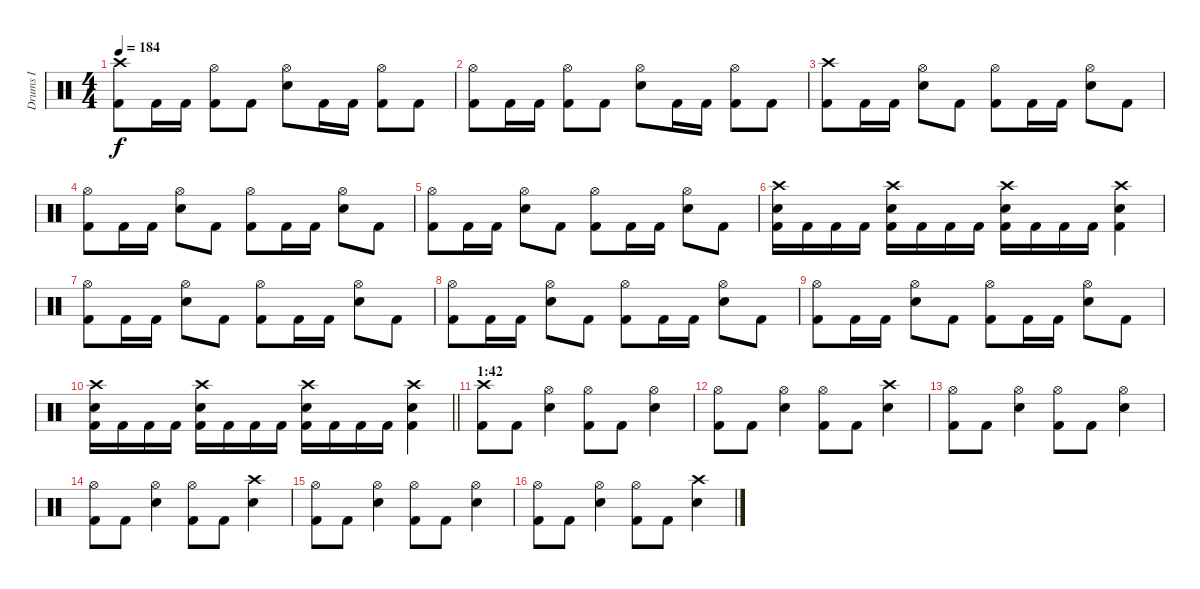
\track ("Drums I" "Drums I") {instrument percussion}
\staff {score}
\articulation defaults
\ts (4 4)
\tempo 184
\clef neutral
\ks aminor
("Crash high (hit)" "Kick (hit) 2").8{dy f} "Kick (hit) 2".16 "Kick (hit) 2".16 ("Hi-Hat (open)" "Kick (hit) 2").8 "Kick (hit) 2".8 ("Hi-Hat (open)" "Snare (hit) 2").8 "Kick (hit) 2".16 "Kick (hit) 2".16 ("Hi-Hat (open)" "Kick (hit) 2").8 "Kick (hit) 2".8 |
("Hi-Hat (open)" "Kick (hit) 2").8 "Kick (hit) 2".16 "Kick (hit) 2".16 ("Hi-Hat (open)" "Kick (hit) 2").8 "Kick (hit) 2".8 ("Hi-Hat (open)" "Snare (hit) 2").8 "Kick (hit) 2".16 "Kick (hit) 2".16 ("Hi-Hat (open)" "Kick (hit) 2").8 "Kick (hit) 2".8 |
("Crash high (hit)" "Kick (hit) 2").8 "Kick (hit) 2".16 "Kick (hit) 2".16 ("Hi-Hat (open)" "Snare (hit) 2").8 "Kick (hit) 2".8 ("Hi-Hat (open)" "Kick (hit) 2").8 "Kick (hit) 2".16 "Kick (hit) 2".16 ("Hi-Hat (open)" "Snare (hit) 2").8 "Kick (hit) 2".8 |
("Hi-Hat (open)" "Kick (hit) 2").8 "Kick (hit) 2".16 "Kick (hit) 2".16 ("Hi-Hat (open)" "Snare (hit) 2").8 "Kick (hit) 2".8 ("Hi-Hat (open)" "Kick (hit) 2").8 "Kick (hit) 2".16 "Kick (hit) 2".16 ("Hi-Hat (open)" "Snare (hit) 2").8 "Kick (hit) 2".8 |
("Hi-Hat (open)" "Kick (hit) 2").8 "Kick (hit) 2".16 "Kick (hit) 2".16 ("Hi-Hat (open)" "Snare (hit) 2").8 "Kick (hit) 2".8 ("Hi-Hat (open)" "Kick (hit) 2").8 "Kick (hit) 2".16 "Kick (hit) 2".16 ("Hi-Hat (open)" "Snare (hit) 2").8 "Kick (hit) 2".8 |
("Crash high (hit)" "Snare (hit) 2" "Kick (hit) 2").16 "Kick (hit) 2".16 "Kick (hit) 2".16 "Kick (hit) 2".16 ("Crash high (hit)" "Snare (hit) 2" "Kick (hit) 2").16 "Kick (hit) 2".16 "Kick (hit) 2".16 "Kick (hit) 2".16 ("Crash high (hit)" "Snare (hit) 2" "Kick (hit) 2").16 "Kick (hit) 2".16 "Kick (hit) 2".16 "Kick (hit) 2".16 ("Crash high (hit)" "Snare (hit) 2" "Kick (hit) 2").4 |
("Hi-Hat (open)" "Kick (hit) 2").8 "Kick (hit) 2".16 "Kick (hit) 2".16 ("Hi-Hat (open)" "Snare (hit) 2").8 "Kick (hit) 2".8 ("Hi-Hat (open)" "Kick (hit) 2").8 "Kick (hit) 2".16 "Kick (hit) 2".16 ("Hi-Hat (open)" "Snare (hit) 2").8 "Kick (hit) 2".8 |
("Hi-Hat (open)" "Kick (hit) 2").8 "Kick (hit) 2".16 "Kick (hit) 2".16 ("Hi-Hat (open)" "Snare (hit) 2").8 "Kick (hit) 2".8 ("Hi-Hat (open)" "Kick (hit) 2").8 "Kick (hit) 2".16 "Kick (hit) 2".16 ("Hi-Hat (open)" "Snare (hit) 2").8 "Kick (hit) 2".8 |
("Hi-Hat (open)" "Kick (hit) 2").8 "Kick (hit) 2".16 "Kick (hit) 2".16 ("Hi-Hat (open)" "Snare (hit) 2").8 "Kick (hit) 2".8 ("Hi-Hat (open)" "Kick (hit) 2").8 "Kick (hit) 2".16 "Kick (hit) 2".16 ("Hi-Hat (open)" "Snare (hit) 2").8 "Kick (hit) 2".8 |
\barLineRight lightlight
("Crash high (hit)" "Snare (hit) 2" "Kick (hit) 2").16 "Kick (hit) 2".16 "Kick (hit) 2".16 "Kick (hit) 2".16 ("Crash high (hit)" "Snare (hit) 2" "Kick (hit) 2").16 "Kick (hit) 2".16 "Kick (hit) 2".16 "Kick (hit) 2".16 ("Crash high (hit)" "Snare (hit) 2" "Kick (hit) 2").16 "Kick (hit) 2".16 "Kick (hit) 2".16 "Kick (hit) 2".16 ("Crash high (hit)" "Snare (hit) 2" "Kick (hit) 2").4 |
\section ("" "1:42")
("Crash high (hit)" "Kick (hit) 2").8 "Kick (hit) 2".8 ("Hi-Hat (open)" "Snare (hit) 2").4 ("Hi-Hat (open)" "Kick (hit) 2").8 "Kick (hit) 2".8 ("Hi-Hat (open)" "Snare (hit) 2").4 |
("Hi-Hat (open)" "Kick (hit) 2").8 "Kick (hit) 2".8 ("Hi-Hat (open)" "Snare (hit) 2").4 ("Hi-Hat (open)" "Kick (hit) 2").8 "Kick (hit) 2".8 ("Crash high (hit)" "Snare (hit) 2").4 |
("Hi-Hat (open)" "Kick (hit) 2").8 "Kick (hit) 2".8 ("Hi-Hat (open)" "Snare (hit) 2").4 ("Hi-Hat (open)" "Kick (hit) 2").8 "Kick (hit) 2".8 ("Hi-Hat (open)" "Snare (hit) 2").4 |
("Hi-Hat (open)" "Kick (hit) 2").8 "Kick (hit) 2".8 ("Hi-Hat (open)" "Snare (hit) 2").4 ("Hi-Hat (open)" "Kick (hit) 2").8 "Kick (hit) 2".8 ("Crash high (hit)" "Snare (hit) 2").4 |
("Hi-Hat (open)" "Kick (hit) 2").8 "Kick (hit) 2".8 ("Hi-Hat (open)" "Snare (hit) 2").4 ("Hi-Hat (open)" "Kick (hit) 2").8 "Kick (hit) 2".8 ("Hi-Hat (open)" "Snare (hit) 2").4 |
("Hi-Hat (open)" "Kick (hit) 2").8 "Kick (hit) 2".8 ("Hi-Hat (open)" "Snare (hit) 2").4 ("Hi-Hat (open)" "Kick (hit) 2").8 "Kick (hit) 2".8 ("Crash high (hit)" "Snare (hit) 2").4
